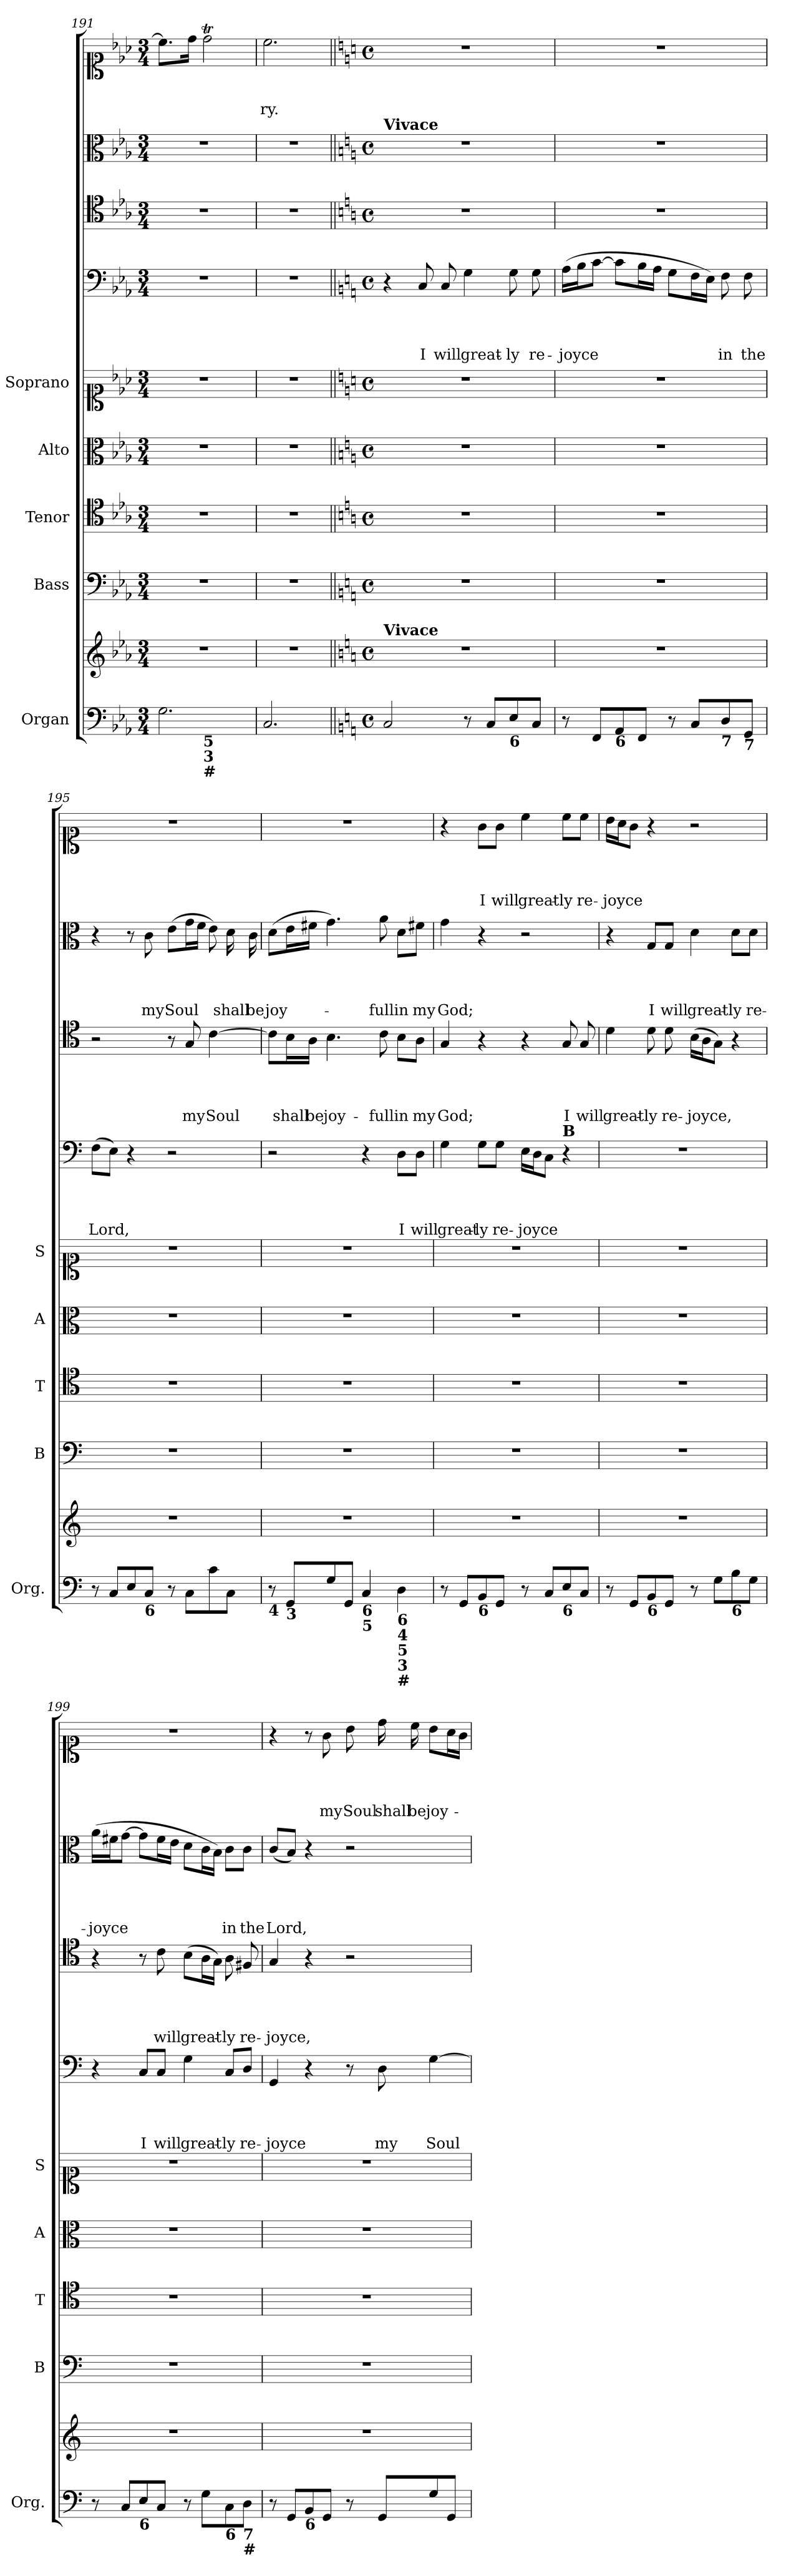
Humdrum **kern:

**kern	**kern	**kern	**kern	**kern	**kern	**kern	**text	**text	**text	**text	**kern	**text	**text	**text	**text	**kern	**text	**text	**text	**text	**kern	**text	**text	**text	**text
*part9	*part9	*part8	*part7	*part6	*part5	*part4	*part4	*part4	*part4	*part4	*part3	*part3	*part3	*part3	*part3	*part2	*part2	*part2	*part2	*part2	*part1	*part1	*part1	*part1	*part1
*staff10	*staff9	*staff8	*staff7	*staff6	*staff5	*staff4	*staff4	*staff4	*staff4	*staff4	*staff3	*staff3	*staff3	*staff3	*staff3	*staff2	*staff2	*staff2	*staff2	*staff2	*staff1	*staff1	*staff1	*staff1	*staff1
*I"Organ	*	*I"Bass	*I"Tenor	*I"Alto	*I"Soprano	*	*	*	*	*	*	*	*	*	*	*	*	*	*	*	*	*	*	*	*
*I'Org.	*	*I'B	*I'T	*I'A	*I'S	*	*	*	*	*	*	*	*	*	*	*	*	*	*	*	*	*	*	*	*
*clefF4	*clefG2	*clefF4	*clefC4	*clefC3	*clefC1	*clefF4	*	*	*	*	*clefC4	*	*	*	*	*clefC3	*	*	*	*	*clefC1	*	*	*	*
*k[b-e-a-]	*k[b-e-a-]	*k[b-e-a-]	*k[b-e-a-]	*k[b-e-a-]	*k[b-e-a-]	*k[b-e-a-]	*	*	*	*	*k[b-e-a-]	*	*	*	*	*k[b-e-a-]	*	*	*	*	*k[b-e-a-]	*	*	*	*
*c:	*c:	*c:	*c:	*c:	*c:	*c:	*	*	*	*	*c:	*	*	*	*	*c:	*	*	*	*	*c:	*	*	*	*
*M3/4	*M3/4	*M3/4	*M3/4	*M3/4	*M3/4	*M3/4	*	*	*	*	*M3/4	*	*	*	*	*M3/4	*	*	*	*	*M3/4	*	*	*	*
=191	=191	=191	=191	=191	=191	=191	=191	=191	=191	=191	=191	=191	=191	=191	=191	=191	=191	=191	=191	=191	=191	=191	=191	=191	=191
!LO:TX:b:B:t=6	!	!	!	!	!	!	!	!	!	!	!	!	!	!	!	!	!	!	!	!	!	!	!	!	!
!LO:TX:b:B:t=4	!	!	!	!	!	!	!	!	!	!	!	!	!	!	!	!	!	!	!	!	!	!	!	!	!
*^	*	*	*	*	*	*	*	*	*	*	*	*	*	*	*	*	*	*	*	*	*	*	*	*	*
2.G\	4ryy	2.r	2.r	2.r	2.r	2.r	2.r	.	.	.	.	2.r	.	.	.	.	2.r	.	.	.	.	8.cc\L]	.	.	.	.
.	.	.	.	.	.	.	.	.	.	.	.	.	.	.	.	.	.	.	.	.	.	16dd\Jk	.	.	.	.
!	!LO:TX:b:B:t=5	!	!	!	!	!	!	!	!	!	!	!	!	!	!	!	!	!	!	!	!	!	!	!	!	!
!	!LO:TX:b:B:t=3	!	!	!	!	!	!	!	!	!	!	!	!	!	!	!	!	!	!	!	!	!	!	!	!	!
!	!LO:TX:b:B:t=#	!	!	!	!	!	!	!	!	!	!	!	!	!	!	!	!	!	!	!	!	!	!	!	!	!
.	2ryy	.	.	.	.	.	.	.	.	.	.	.	.	.	.	.	.	.	.	.	.	2ddt\	.	.	.	.
=192	=192	=192	=192	=192	=192	=192	=192	=192	=192	=192	=192	=192	=192	=192	=192	=192	=192	=192	=192	=192	=192	=192	=192	=192	=192	=192
!	!	!	!	!	!	!	!	!	!	!	!	!	!	!	!	!	!	!	!	!	!	!	!	!	!LO:LY:b	!
*v	*v	*	*	*	*	*	*	*	*	*	*	*	*	*	*	*	*	*	*	*	*	*	*	*	*	*
2.C/	2.r	2.r	2.r	2.r	2.r	2.r	.	.	.	.	2.r	.	.	.	.	2.r	.	.	.	.	2.cc\	.	.	-ry.	.
!!LO:PB:g=z
=193||	=193||	=193||	=193||	=193||	=193||	=193||	=193||	=193||	=193||	=193||	=193||	=193||	=193||	=193||	=193||	=193||	=193||	=193||	=193||	=193||	=193||	=193||	=193||	=193||	=193||
*k[]	*k[]	*k[]	*k[]	*k[]	*k[]	*k[]	*	*	*	*	*k[]	*	*	*	*	*k[]	*	*	*	*	*k[]	*	*	*	*
*a:	*a:	*a:	*a:	*a:	*a:	*a:	*	*	*	*	*a:	*	*	*	*	*a:	*	*	*	*	*a:	*	*	*	*
*M4/4	*M4/4	*M4/4	*M4/4	*M4/4	*M4/4	*M4/4	*	*	*	*	*M4/4	*	*	*	*	*M4/4	*	*	*	*	*M4/4	*	*	*	*
*met(c)	*met(c)	*met(c)	*met(c)	*met(c)	*met(c)	*met(c)	*	*	*	*	*met(c)	*	*	*	*	*met(c)	*	*	*	*	*met(c)	*	*	*	*
*	*MM90	*	*	*	*	*	*	*	*	*	*	*	*	*	*	*MM90	*	*	*	*	*	*	*	*	*
!	!	!	!	!	!	!	!	!	!	!	!	!	!	!	!	!LO:TX:a:B:t=Vivace	!	!	!	!	!	!	!	!	!
!	!LO:TX:a:B:t=Vivace	!	!	!	!	!	!	!	!	!	!	!	!	!	!	!	!	!	!	!	!	!	!	!	!
2C/	1r	1r	1r	1r	1r	4r	.	.	.	.	1r	.	.	.	.	1r	.	.	.	.	1r	.	.	.	.
!	!	!	!	!	!	!	!	!	!	!LO:LY:b	!	!	!	!	!	!	!	!	!	!	!	!	!	!	!
.	.	.	.	.	.	8C/	.	.	.	I	.	.	.	.	.	.	.	.	.	.	.	.	.	.	.
!	!	!	!	!	!	!	!	!	!	!LO:LY:b	!	!	!	!	!	!	!	!	!	!	!	!	!	!	!
.	.	.	.	.	.	8C/	.	.	.	will	.	.	.	.	.	.	.	.	.	.	.	.	.	.	.
!	!	!	!	!	!	!	!	!	!	!LO:LY:b	!	!	!	!	!	!	!	!	!	!	!	!	!	!	!
8r	.	.	.	.	.	4G\	.	.	.	great-	.	.	.	.	.	.	.	.	.	.	.	.	.	.	.
8C/L	.	.	.	.	.	.	.	.	.	.	.	.	.	.	.	.	.	.	.	.	.	.	.	.	.
!LO:TX:b:B:t=6	!	!	!	!	!	!	!	!	!	!	!	!	!	!	!	!	!	!	!	!	!	!	!	!	!
!	!	!	!	!	!	!	!	!	!	!LO:LY:b	!	!	!	!	!	!	!	!	!	!	!	!	!	!	!
8E/	.	.	.	.	.	8G\	.	.	.	-ly	.	.	.	.	.	.	.	.	.	.	.	.	.	.	.
!	!	!	!	!	!	!	!	!	!	!LO:LY:b	!	!	!	!	!	!	!	!	!	!	!	!	!	!	!
8C/J	.	.	.	.	.	8G\	.	.	.	re-	.	.	.	.	.	.	.	.	.	.	.	.	.	.	.
=194	=194	=194	=194	=194	=194	=194	=194	=194	=194	=194	=194	=194	=194	=194	=194	=194	=194	=194	=194	=194	=194	=194	=194	=194	=194
!	!	!	!	!	!	!	!	!	!	!LO:LY:b	!	!	!	!	!	!	!	!	!	!	!	!	!	!	!
8r	1r	1r	1r	1r	1r	(>16A\LL	.	.	.	-joyce	1r	.	.	.	.	1r	.	.	.	.	1r	.	.	.	.
.	.	.	.	.	.	16B\J	.	.	.	.	.	.	.	.	.	.	.	.	.	.	.	.	.	.	.
8FF/L	.	.	.	.	.	[8c\J	.	.	.	.	.	.	.	.	.	.	.	.	.	.	.	.	.	.	.
!LO:TX:b:B:t=6	!	!	!	!	!	!	!	!	!	!	!	!	!	!	!	!	!	!	!	!	!	!	!	!	!
8AA/	.	.	.	.	.	8c\L]	.	.	.	.	.	.	.	.	.	.	.	.	.	.	.	.	.	.	.
8FF/J	.	.	.	.	.	16B\L	.	.	.	.	.	.	.	.	.	.	.	.	.	.	.	.	.	.	.
.	.	.	.	.	.	16A\JJ	.	.	.	.	.	.	.	.	.	.	.	.	.	.	.	.	.	.	.
8r	.	.	.	.	.	8G\L	.	.	.	.	.	.	.	.	.	.	.	.	.	.	.	.	.	.	.
8C/L	.	.	.	.	.	16F\L	.	.	.	.	.	.	.	.	.	.	.	.	.	.	.	.	.	.	.
.	.	.	.	.	.	16E\JJ)	.	.	.	.	.	.	.	.	.	.	.	.	.	.	.	.	.	.	.
!LO:TX:b:B:t=7	!	!	!	!	!	!	!	!	!	!	!	!	!	!	!	!	!	!	!	!	!	!	!	!	!
!	!	!	!	!	!	!	!	!	!	!LO:LY:b	!	!	!	!	!	!	!	!	!	!	!	!	!	!	!
8D/	.	.	.	.	.	8F\	.	.	.	in	.	.	.	.	.	.	.	.	.	.	.	.	.	.	.
!LO:TX:b:B:t=7	!	!	!	!	!	!	!	!	!	!	!	!	!	!	!	!	!	!	!	!	!	!	!	!	!
!	!	!	!	!	!	!	!	!	!	!LO:LY:b	!	!	!	!	!	!	!	!	!	!	!	!	!	!	!
8GG/J	.	.	.	.	.	8F\	.	.	.	the	.	.	.	.	.	.	.	.	.	.	.	.	.	.	.
=195	=195	=195	=195	=195	=195	=195	=195	=195	=195	=195	=195	=195	=195	=195	=195	=195	=195	=195	=195	=195	=195	=195	=195	=195	=195
!	!	!	!	!	!	!	!	!	!	!LO:LY:b	!	!	!	!	!	!	!	!	!	!	!	!	!	!	!
8r	1r	1r	1r	1r	1r	(>8F\L	.	.	.	Lord,	2r	.	.	.	.	4r	.	.	.	.	1r	.	.	.	.
8C/L	.	.	.	.	.	8E\J)	.	.	.	.	.	.	.	.	.	.	.	.	.	.	.	.	.	.	.
8E/	.	.	.	.	.	4r	.	.	.	.	.	.	.	.	.	8r	.	.	.	.	.	.	.	.	.
!LO:TX:b:B:t=6	!	!	!	!	!	!	!	!	!	!	!	!	!	!	!	!	!	!	!	!	!	!	!	!	!
!	!	!	!	!	!	!	!	!	!	!	!	!	!	!	!	!	!	!	!	!LO:LY:b	!	!	!	!	!
8C/J	.	.	.	.	.	.	.	.	.	.	.	.	.	.	.	8c\	.	.	.	my	.	.	.	.	.
!	!	!	!	!	!	!	!	!	!	!	!	!	!	!	!	!	!	!	!	!LO:LY:b	!	!	!	!	!
8r	.	.	.	.	.	2r	.	.	.	.	8r	.	.	.	.	(>8e\L	.	.	.	Soul	.	.	.	.	.
!	!	!	!	!	!	!	!	!	!	!	!	!	!	!	!LO:LY:b	!	!	!	!	!	!	!	!	!	!
8C\L	.	.	.	.	.	.	.	.	.	.	8G/	.	.	.	my	16g\L	.	.	.	.	.	.	.	.	.
.	.	.	.	.	.	.	.	.	.	.	.	.	.	.	.	16f\JJ	.	.	.	.	.	.	.	.	.
!	!	!	!	!	!	!	!	!	!	!	!	!	!	!	!LO:LY:b	!	!	!	!	!	!	!	!	!	!
8c\	.	.	.	.	.	.	.	.	.	.	[4c\	.	.	.	Soul	8e\)	.	.	.	.	.	.	.	.	.
!	!	!	!	!	!	!	!	!	!	!	!	!	!	!	!	!	!	!	!	!LO:LY:b	!	!	!	!	!
8C\J	.	.	.	.	.	.	.	.	.	.	.	.	.	.	.	16d\	.	.	.	shall	.	.	.	.	.
!	!	!	!	!	!	!	!	!	!	!	!	!	!	!	!	!	!	!	!	!LO:LY:b	!	!	!	!	!
.	.	.	.	.	.	.	.	.	.	.	.	.	.	.	.	16c\	.	.	.	be	.	.	.	.	.
=196	=196	=196	=196	=196	=196	=196	=196	=196	=196	=196	=196	=196	=196	=196	=196	=196	=196	=196	=196	=196	=196	=196	=196	=196	=196
!LO:TX:b:B:t=4	!	!	!	!	!	!	!	!	!	!	!	!	!	!	!	!	!	!	!	!	!	!	!	!	!
!	!	!	!	!	!	!	!	!	!	!	!	!	!	!	!	!	!	!	!	!LO:LY:b	!	!	!	!	!
8r	1r	1r	1r	1r	1r	2r	.	.	.	.	8c\L]	.	.	.	.	(>8d\L	.	.	.	joy-	1r	.	.	.	.
!LO:TX:b:B:t=3	!	!	!	!	!	!	!	!	!	!	!	!	!	!	!	!	!	!	!	!	!	!	!	!	!
!	!	!	!	!	!	!	!	!	!	!	!	!	!	!	!LO:LY:b	!	!	!	!	!	!	!	!	!	!
8GG/L	.	.	.	.	.	.	.	.	.	.	16B\L	.	.	.	shall	16e\L	.	.	.	.	.	.	.	.	.
!	!	!	!	!	!	!	!	!	!	!	!	!	!	!	!LO:LY:b	!	!	!	!	!	!	!	!	!	!
.	.	.	.	.	.	.	.	.	.	.	16A\JJ	.	.	.	be	16f#X\JJ	.	.	.	.	.	.	.	.	.
!	!	!	!	!	!	!	!	!	!	!	!	!	!	!	!LO:LY:b	!	!	!	!	!	!	!	!	!	!
8G/	.	.	.	.	.	.	.	.	.	.	4.B\	.	.	.	joy-	4.g\)	.	.	.	.	.	.	.	.	.
8GG/J	.	.	.	.	.	.	.	.	.	.	.	.	.	.	.	.	.	.	.	.	.	.	.	.	.
!LO:TX:b:B:t=6	!	!	!	!	!	!	!	!	!	!	!	!	!	!	!	!	!	!	!	!	!	!	!	!	!
!LO:TX:b:B:t=5	!	!	!	!	!	!	!	!	!	!	!	!	!	!	!	!	!	!	!	!	!	!	!	!	!
4C/	.	.	.	.	.	4r	.	.	.	.	.	.	.	.	.	.	.	.	.	.	.	.	.	.	.
!	!	!	!	!	!	!	!	!	!	!	!	!	!	!	!LO:LY:b	!	!	!	!	!LO:LY:b	!	!	!	!	!
.	.	.	.	.	.	.	.	.	.	.	8c\	.	.	.	-full	8a\	.	.	.	-full	.	.	.	.	.
!LO:TX:b:B:t=6	!	!	!	!	!	!	!	!	!	!	!	!	!	!	!	!	!	!	!	!	!	!	!	!	!
!LO:TX:b:B:t=4	!	!	!	!	!	!	!	!	!	!	!	!	!	!	!	!	!	!	!	!	!	!	!	!	!
!LO:TX:b:B:t=5	!	!	!	!	!	!	!	!	!	!	!	!	!	!	!	!	!	!	!	!	!	!	!	!	!
!LO:TX:b:B:t=3	!	!	!	!	!	!	!	!	!	!	!	!	!	!	!	!	!	!	!	!	!	!	!	!	!
!LO:TX:b:B:t=#	!	!	!	!	!	!	!	!	!	!	!	!	!	!	!	!	!	!	!	!	!	!	!	!	!
!	!	!	!	!	!	!	!	!	!	!LO:LY:b	!	!	!	!	!LO:LY:b	!	!	!	!	!LO:LY:b	!	!	!	!	!
4D\	.	.	.	.	.	8D\L	.	.	.	I	8B\L	.	.	.	in	8d\L	.	.	.	in	.	.	.	.	.
!	!	!	!	!	!	!	!	!	!	!LO:LY:b	!	!	!	!	!LO:LY:b	!	!	!	!	!LO:LY:b	!	!	!	!	!
.	.	.	.	.	.	8D\J	.	.	.	will	8A\J	.	.	.	my	8f#X\J	.	.	.	my	.	.	.	.	.
!!LO:LB:g=z
=197	=197	=197	=197	=197	=197	=197	=197	=197	=197	=197	=197	=197	=197	=197	=197	=197	=197	=197	=197	=197	=197	=197	=197	=197	=197
!	!	!	!	!	!	!	!	!	!	!LO:LY:b	!	!	!	!	!LO:LY:b	!	!	!	!	!LO:LY:b	!	!	!	!	!
8r	1r	1r	1r	1r	1r	4G\	.	.	.	great-	4G/	.	.	.	God;	4g\	.	.	.	God;	4r	.	.	.	.
8GG/L	.	.	.	.	.	.	.	.	.	.	.	.	.	.	.	.	.	.	.	.	.	.	.	.	.
!LO:TX:b:B:t=6	!	!	!	!	!	!	!	!	!	!	!	!	!	!	!	!	!	!	!	!	!	!	!	!	!
!	!	!	!	!	!	!	!	!	!	!LO:LY:b	!	!	!	!	!	!	!	!	!	!	!	!	!	!	!LO:LY:b
8BB/	.	.	.	.	.	8G\L	.	.	.	-ly	4r	.	.	.	.	4r	.	.	.	.	8g\L	.	.	.	I
!	!	!	!	!	!	!	!	!	!	!LO:LY:b	!	!	!	!	!	!	!	!	!	!	!	!	!	!	!LO:LY:b
8GG/J	.	.	.	.	.	8G\J	.	.	.	re-	.	.	.	.	.	.	.	.	.	.	8g\J	.	.	.	will
!	!	!	!	!	!	!	!	!	!	!LO:LY:b	!	!	!	!	!	!	!	!	!	!	!	!	!	!	!LO:LY:b
8r	.	.	.	.	.	16E\LL	.	.	.	-joyce	4r	.	.	.	.	2r	.	.	.	.	4cc\	.	.	.	great-
.	.	.	.	.	.	16D\J	.	.	.	.	.	.	.	.	.	.	.	.	.	.	.	.	.	.	.
8C/L	.	.	.	.	.	8C\J	.	.	.	.	.	.	.	.	.	.	.	.	.	.	.	.	.	.	.
!	!	!	!	!	!	!LO:TX:a:B:t=B	!	!	!	!	!	!	!	!	!	!	!	!	!	!	!	!	!	!	!
!LO:TX:b:B:t=6	!	!	!	!	!	!	!	!	!	!	!	!	!	!	!	!	!	!	!	!	!	!	!	!	!
!	!	!	!	!	!	!	!	!	!	!	!	!	!	!	!LO:LY:b	!	!	!	!	!	!	!	!	!	!LO:LY:b
8E/	.	.	.	.	.	4r	.	.	.	.	8G/	.	.	.	I	.	.	.	.	.	8cc\L	.	.	.	-ly
!	!	!	!	!	!	!	!	!	!	!	!	!	!	!	!LO:LY:b	!	!	!	!	!	!	!	!	!	!LO:LY:b
8C/J	.	.	.	.	.	.	.	.	.	.	8G/	.	.	.	will	.	.	.	.	.	8cc\J	.	.	.	re-
=198	=198	=198	=198	=198	=198	=198	=198	=198	=198	=198	=198	=198	=198	=198	=198	=198	=198	=198	=198	=198	=198	=198	=198	=198	=198
!	!	!	!	!	!	!	!	!	!	!	!	!	!	!	!LO:LY:b	!	!	!	!	!	!	!	!	!	!LO:LY:b
8r	1r	1r	1r	1r	1r	1r	.	.	.	.	4d\	.	.	.	great-	4r	.	.	.	.	16b\LL	.	.	.	-joyce
.	.	.	.	.	.	.	.	.	.	.	.	.	.	.	.	.	.	.	.	.	16a\J	.	.	.	.
8GG/L	.	.	.	.	.	.	.	.	.	.	.	.	.	.	.	.	.	.	.	.	8g\J	.	.	.	.
!LO:TX:b:B:t=6	!	!	!	!	!	!	!	!	!	!	!	!	!	!	!	!	!	!	!	!	!	!	!	!	!
!	!	!	!	!	!	!	!	!	!	!	!	!	!	!	!LO:LY:b	!	!	!	!	!LO:LY:b	!	!	!	!	!
8BB/	.	.	.	.	.	.	.	.	.	.	8d\	.	.	.	-ly	8G/L	.	.	.	I	4r	.	.	.	.
!	!	!	!	!	!	!	!	!	!	!	!	!	!	!	!LO:LY:b	!	!	!	!	!LO:LY:b	!	!	!	!	!
8GG/J	.	.	.	.	.	.	.	.	.	.	8d\	.	.	.	re-	8G/J	.	.	.	will	.	.	.	.	.
!	!	!	!	!	!	!	!	!	!	!	!	!	!	!	!LO:LY:b	!	!	!	!	!LO:LY:b	!	!	!	!	!
8r	.	.	.	.	.	.	.	.	.	.	(>16B\LL	.	.	.	-joyce,	4d\	.	.	.	great-	2r	.	.	.	.
.	.	.	.	.	.	.	.	.	.	.	16A\J	.	.	.	.	.	.	.	.	.	.	.	.	.	.
8G\L	.	.	.	.	.	.	.	.	.	.	8G\J)	.	.	.	.	.	.	.	.	.	.	.	.	.	.
!LO:TX:b:B:t=6	!	!	!	!	!	!	!	!	!	!	!	!	!	!	!	!	!	!	!	!	!	!	!	!	!
!	!	!	!	!	!	!	!	!	!	!	!	!	!	!	!	!	!	!	!	!LO:LY:b	!	!	!	!	!
8B\	.	.	.	.	.	.	.	.	.	.	4r	.	.	.	.	8d\L	.	.	.	-ly	.	.	.	.	.
!	!	!	!	!	!	!	!	!	!	!	!	!	!	!	!	!	!	!	!	!LO:LY:b	!	!	!	!	!
8G\J	.	.	.	.	.	.	.	.	.	.	.	.	.	.	.	8d\J	.	.	.	re-	.	.	.	.	.
=199	=199	=199	=199	=199	=199	=199	=199	=199	=199	=199	=199	=199	=199	=199	=199	=199	=199	=199	=199	=199	=199	=199	=199	=199	=199
!	!	!	!	!	!	!	!	!	!	!	!	!	!	!	!	!	!	!	!	!LO:LY:b	!	!	!	!	!
8r	1r	1r	1r	1r	1r	4r	.	.	.	.	4r	.	.	.	.	(>16a\LL	.	.	.	-joyce	1r	.	.	.	.
.	.	.	.	.	.	.	.	.	.	.	.	.	.	.	.	16f#X\J	.	.	.	.	.	.	.	.	.
8C/L	.	.	.	.	.	.	.	.	.	.	.	.	.	.	.	[8g\J	.	.	.	.	.	.	.	.	.
!LO:TX:b:B:t=6	!	!	!	!	!	!	!	!	!	!	!	!	!	!	!	!	!	!	!	!	!	!	!	!	!
!	!	!	!	!	!	!	!	!	!	!LO:LY:b	!	!	!	!	!	!	!	!	!	!	!	!	!	!	!
8E/	.	.	.	.	.	8C/L	.	.	.	I	8r	.	.	.	.	8g\L]	.	.	.	.	.	.	.	.	.
!	!	!	!	!	!	!	!	!	!	!LO:LY:b	!	!	!	!	!LO:LY:b	!	!	!	!	!	!	!	!	!	!
8C/J	.	.	.	.	.	8C/J	.	.	.	will	8c\	.	.	.	will	16f#\L	.	.	.	.	.	.	.	.	.
.	.	.	.	.	.	.	.	.	.	.	.	.	.	.	.	16e\JJ	.	.	.	.	.	.	.	.	.
!	!	!	!	!	!	!	!	!	!	!LO:LY:b	!	!	!	!	!LO:LY:b	!	!	!	!	!	!	!	!	!	!
8r	.	.	.	.	.	4G\	.	.	.	great-	(>8B\L	.	.	.	great-	8d\L	.	.	.	.	.	.	.	.	.
8G\L	.	.	.	.	.	.	.	.	.	.	16A\L	.	.	.	.	16c\L	.	.	.	.	.	.	.	.	.
.	.	.	.	.	.	.	.	.	.	.	16G\JJ)	.	.	.	.	16B\JJ)	.	.	.	.	.	.	.	.	.
!LO:TX:b:B:t=6	!	!	!	!	!	!	!	!	!	!	!	!	!	!	!	!	!	!	!	!	!	!	!	!	!
!	!	!	!	!	!	!	!	!	!	!LO:LY:b	!	!	!	!	!LO:LY:b	!	!	!	!	!LO:LY:b	!	!	!	!	!
8C\	.	.	.	.	.	8C/L	.	.	.	-ly	8A\	.	.	.	-ly	8c\L	.	.	.	in	.	.	.	.	.
!LO:TX:b:B:t=7	!	!	!	!	!	!	!	!	!	!	!	!	!	!	!	!	!	!	!	!	!	!	!	!	!
!LO:TX:b:B:t=#	!	!	!	!	!	!	!	!	!	!	!	!	!	!	!	!	!	!	!	!	!	!	!	!	!
!	!	!	!	!	!	!	!	!	!	!LO:LY:b	!	!	!	!	!LO:LY:b	!	!	!	!	!LO:LY:b	!	!	!	!	!
8D\J	.	.	.	.	.	8D/J	.	.	.	re-	8F#X/	.	.	.	re-	8c\J	.	.	.	the	.	.	.	.	.
=200	=200	=200	=200	=200	=200	=200	=200	=200	=200	=200	=200	=200	=200	=200	=200	=200	=200	=200	=200	=200	=200	=200	=200	=200	=200
!	!	!	!	!	!	!	!	!	!	!LO:LY:b	!	!	!	!	!LO:LY:b	!	!	!	!	!LO:LY:b	!	!	!	!	!
8r	1r	1r	1r	1r	1r	4GG/	.	.	.	-joyce	4G/	.	.	.	-joyce,	(<8c/L	.	.	.	Lord,	4r	.	.	.	.
8GG/L	.	.	.	.	.	.	.	.	.	.	.	.	.	.	.	8B/J)	.	.	.	.	.	.	.	.	.
!LO:TX:b:B:t=6	!	!	!	!	!	!	!	!	!	!	!	!	!	!	!	!	!	!	!	!	!	!	!	!	!
8BB/	.	.	.	.	.	4r	.	.	.	.	4r	.	.	.	.	4r	.	.	.	.	8r	.	.	.	.
!	!	!	!	!	!	!	!	!	!	!	!	!	!	!	!	!	!	!	!	!	!	!	!	!	!LO:LY:b
8GG/J	.	.	.	.	.	.	.	.	.	.	.	.	.	.	.	.	.	.	.	.	8g\	.	.	.	my
!	!	!	!	!	!	!	!	!	!	!	!	!	!	!	!	!	!	!	!	!	!	!	!	!	!LO:LY:b
8r	.	.	.	.	.	8r	.	.	.	.	2r	.	.	.	.	2r	.	.	.	.	8b\	.	.	.	Soul
!	!	!	!	!	!	!	!	!	!	!LO:LY:b	!	!	!	!	!	!	!	!	!	!	!	!	!	!	!LO:LY:b
8GG/L	.	.	.	.	.	8D\	.	.	.	my	.	.	.	.	.	.	.	.	.	.	16dd\	.	.	.	shall
!	!	!	!	!	!	!	!	!	!	!	!	!	!	!	!	!	!	!	!	!	!	!	!	!	!LO:LY:b
.	.	.	.	.	.	.	.	.	.	.	.	.	.	.	.	.	.	.	.	.	16cc\	.	.	.	be
!	!	!	!	!	!	!	!	!	!	!LO:LY:b	!	!	!	!	!	!	!	!	!	!	!	!	!	!	!LO:LY:b
8G/	.	.	.	.	.	[4G\	.	.	.	Soul	.	.	.	.	.	.	.	.	.	.	8b\L	.	.	.	joy-
8GG/J	.	.	.	.	.	.	.	.	.	.	.	.	.	.	.	.	.	.	.	.	16a\L	.	.	.	.
.	.	.	.	.	.	.	.	.	.	.	.	.	.	.	.	.	.	.	.	.	16g\JJ	.	.	.	.
=	=	=	=	=	=	=	=	=	=	=	=	=	=	=	=	=	=	=	=	=	=	=	=	=	=
*-	*-	*-	*-	*-	*-	*-	*-	*-	*-	*-	*-	*-	*-	*-	*-	*-	*-	*-	*-	*-	*-	*-	*-	*-	*-
